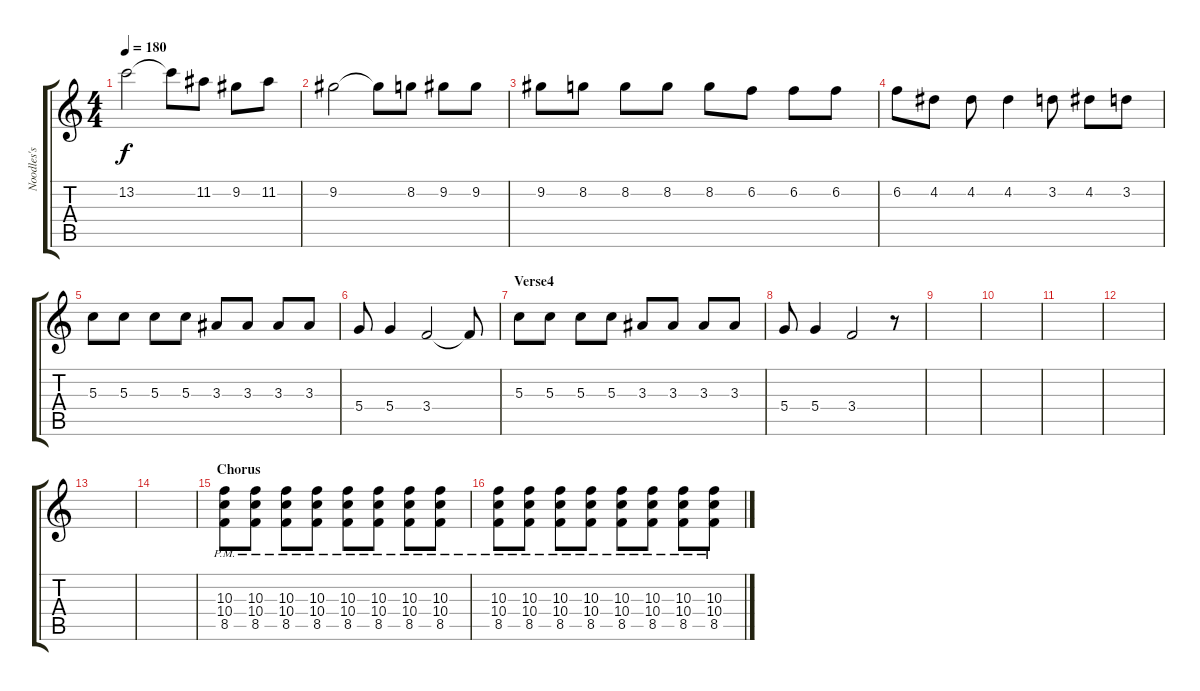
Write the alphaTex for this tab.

\track ("Noodles's guitar" "Noodles's ") {instrument overdrivenguitar}
\staff {score tabs}
\tuning (E4 B3 G3 D3 A2 E2) {hide}
\ts (4 4)
\tempo 180
\clef g2
\ks c
13.2.2{dy f} 13.2{t}.8 11.2.8 9.2.8 11.2.8 |
9.2.2 9.2{t}.8 8.2.8 9.2.8 9.2.8 |
9.2.8 8.2.8 8.2.8 8.2.8 8.2.8 6.2.8 6.2.8 6.2.8 |
6.2.8 4.2.8 4.2.8 4.2.4 3.2.8 4.2.8 3.2.8 |
5.3.8 5.3.8 5.3.8 5.3.8 3.3.8 3.3.8 3.3.8 3.3.8 |
5.4.8 5.4.4 3.4.2 3.4{t}.8 |
\section ("" "Verse4")
5.3.8 5.3.8 5.3.8 5.3.8 3.3.8 3.3.8 3.3.8 3.3.8 |
5.4.8 5.4.4 3.4.2 r.8 |
|
|
|
|
|
|
\section ("" "Chorus")
(10.3{pm} 10.4{pm} 8.5{pm}).8 (10.3{pm} 10.4{pm} 8.5{pm}).8 (10.3{pm} 10.4{pm} 8.5{pm}).8 (10.3{pm} 10.4{pm} 8.5{pm}).8 (10.3{pm} 10.4{pm} 8.5{pm}).8 (10.3{pm} 10.4{pm} 8.5{pm}).8 (10.3{pm} 10.4{pm} 8.5{pm}).8 (10.3{pm} 10.4{pm} 8.5{pm}).8 |
(10.3{pm} 10.4{pm} 8.5{pm}).8 (10.3{pm} 10.4{pm} 8.5{pm}).8 (10.3{pm} 10.4{pm} 8.5{pm}).8 (10.3{pm} 10.4{pm} 8.5{pm}).8 (10.3{pm} 10.4{pm} 8.5{pm}).8 (10.3{pm} 10.4{pm} 8.5{pm}).8 (10.3{pm} 10.4{pm} 8.5{pm}).8 (10.3{pm} 10.4{pm} 8.5{pm}).8
